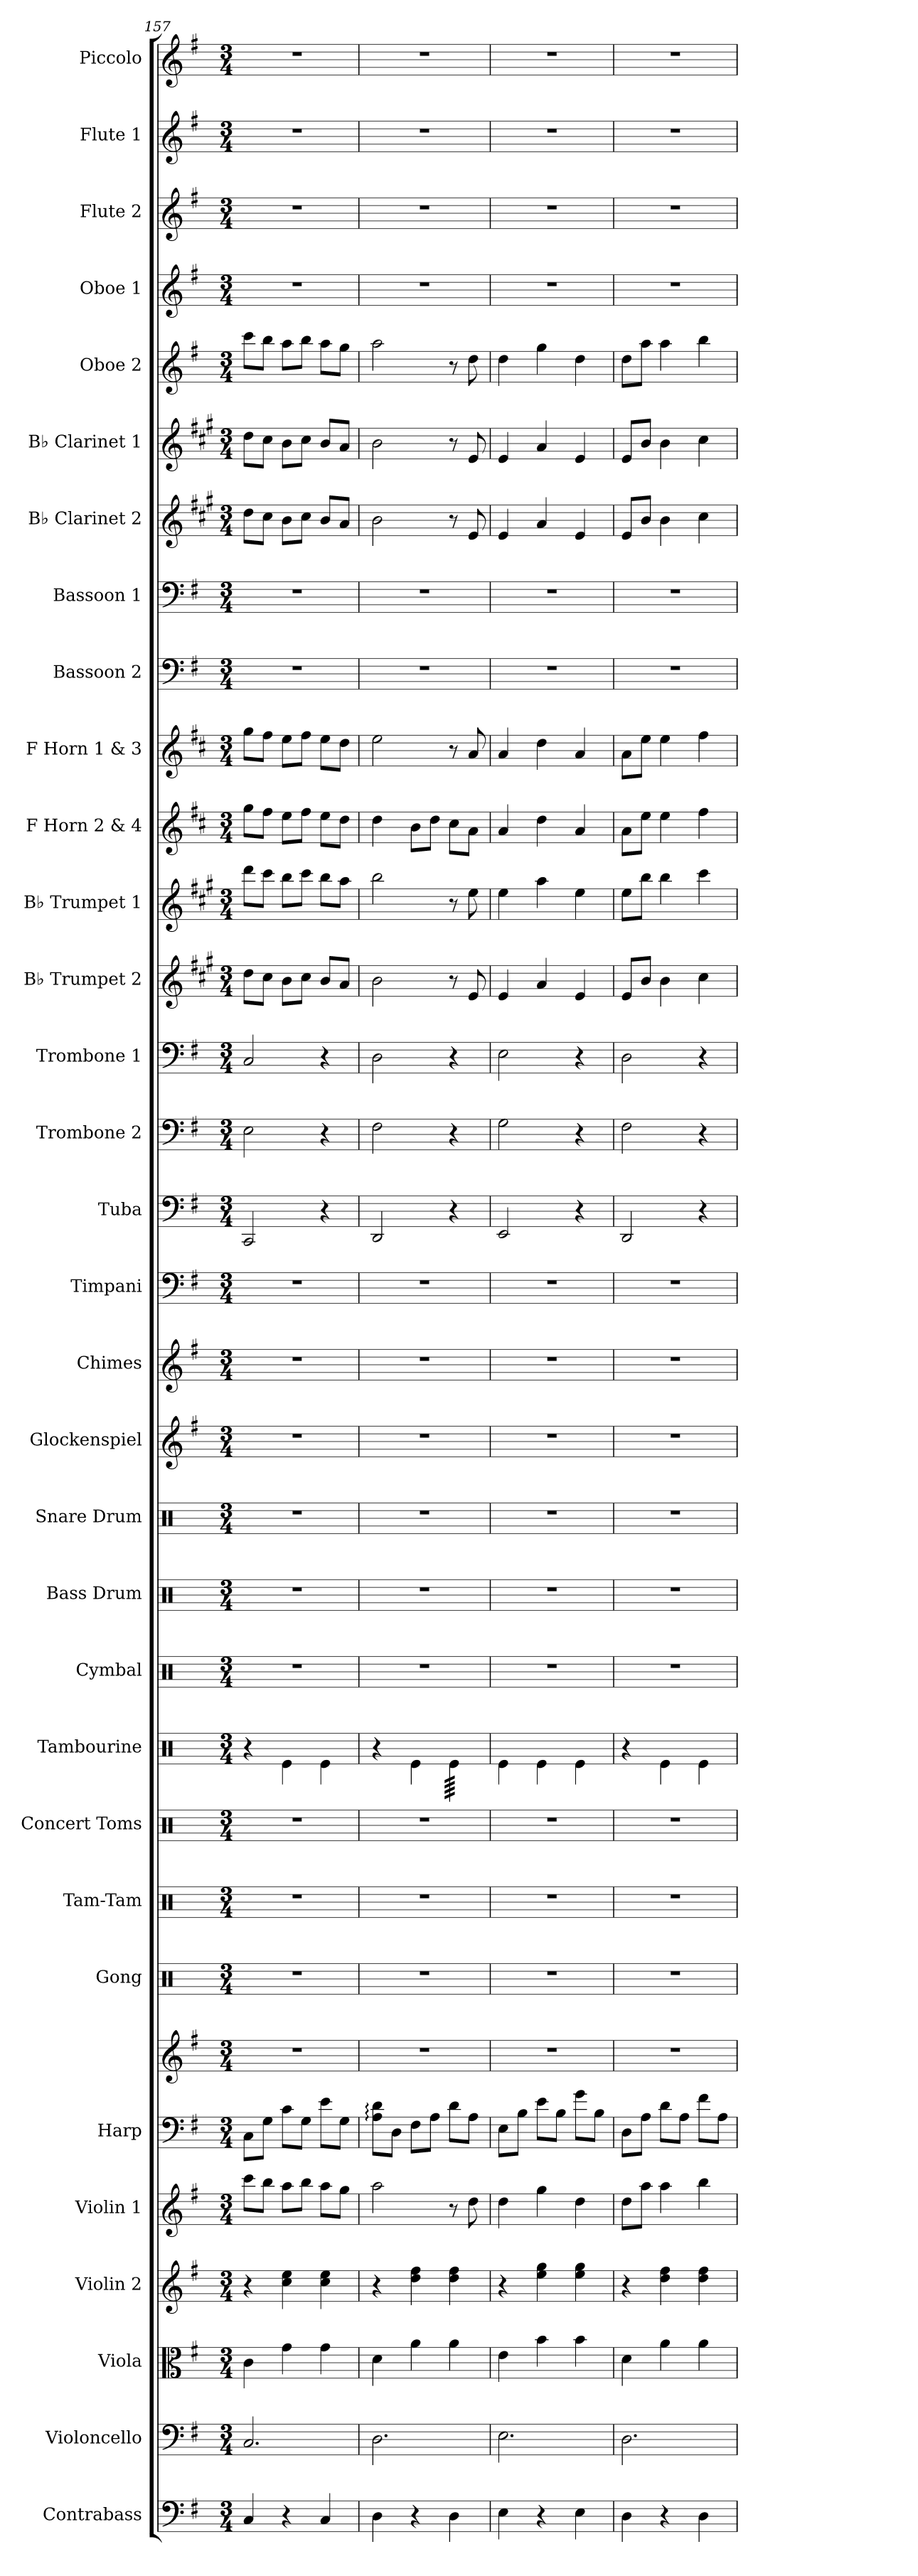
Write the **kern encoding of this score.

**kern	**kern	**kern	**kern	**kern	**kern	**kern	**kern	**kern	**kern	**kern	**kern	**kern	**kern	**kern	**kern	**kern	**kern	**kern	**kern	**kern	**kern	**kern	**kern	**kern	**kern	**kern	**kern	**kern	**kern	**kern	**kern	**kern
*part32	*part31	*part30	*part29	*part28	*part27	*part27	*part26	*part25	*part24	*part23	*part22	*part21	*part20	*part19	*part18	*part17	*part16	*part15	*part14	*part13	*part12	*part11	*part10	*part9	*part8	*part7	*part6	*part5	*part4	*part3	*part2	*part1
*staff33	*staff32	*staff31	*staff30	*staff29	*staff28	*staff27	*staff26	*staff25	*staff24	*staff23	*staff22	*staff21	*staff20	*staff19	*staff18	*staff17	*staff16	*staff15	*staff14	*staff13	*staff12	*staff11	*staff10	*staff9	*staff8	*staff7	*staff6	*staff5	*staff4	*staff3	*staff2	*staff1
*I"Contrabass	*I"Violoncello	*I"Viola	*I"Violin 2	*I"Violin 1	*I"Harp	*	*I"Gong	*I"Tam-Tam	*I"Concert Toms	*I"Tambourine	*I"Cymbal	*I"Bass Drum	*I"Snare Drum	*I"Glockenspiel	*I"Chimes	*I"Timpani	*I"Tuba	*I"Trombone 2	*I"Trombone 1	*I"B♭ Trumpet 2	*I"B♭ Trumpet 1	*I"F Horn 2 &amp; 4	*I"F Horn 1 &amp; 3	*I"Bassoon 2	*I"Bassoon 1	*I"B♭ Clarinet 2	*I"B♭ Clarinet 1	*I"Oboe 2	*I"Oboe 1	*I"Flute 2	*I"Flute 1	*I"Piccolo
*I'Cb.	*I'Vc.	*I'Vla.	*I'Vln. 2	*I'Vln. 1	*I'Hrp.	*	*I'Gong	*I'Tam	*I'C. Toms	*I'Tamb.	*I'Cym.	*I'B. Dr.	*I'Sn. Dr.	*I'Glock.	*I'Cme.	*I'Timp.	*I'Tba.	*I'Tbn. 2	*I'Tbn. 1	*I'B♭ Tpt. 2	*I'B♭ Tpt. 1	*I'F Hn. 2 4	*I'F Hn. 1 3	*I'Bsn. 2	*I'Bsn. 1	*I'B♭ Cl. 2	*I'B♭ Cl. 1	*I'Ob. 2	*I'Ob. 1	*I'Fl. 2	*I'Fl. 1	*I'Picc.
*clefF4	*clefF4	*clefC3	*clefG2	*clefG2	*clefF4	*clefG2	*clefX	*clefX	*clefX	*clefX	*clefX	*clefX	*clefX	*clefG2	*clefG2	*clefF4	*clefF4	*clefF4	*clefF4	*clefG2	*clefG2	*clefG2	*clefG2	*clefF4	*clefF4	*clefG2	*clefG2	*clefG2	*clefG2	*clefG2	*clefG2	*clefG2
*ITrd7c12	*	*	*	*	*	*	*	*	*	*	*	*	*	*ITrd-14c-24	*	*	*	*	*	*ITrd1c2	*ITrd1c2	*ITrd4c7	*ITrd4c7	*	*	*ITrd1c2	*ITrd1c2	*	*	*	*	*ITrd-7c-12
*k[f#]	*k[f#]	*k[f#]	*k[f#]	*k[f#]	*k[f#]	*k[f#]	*k[]	*k[]	*k[]	*k[]	*k[]	*k[]	*k[]	*k[f#]	*k[f#]	*k[f#]	*k[f#]	*k[f#]	*k[f#]	*k[f#]	*k[f#]	*k[f#]	*k[f#]	*k[f#]	*k[f#]	*k[f#]	*k[f#]	*k[f#]	*k[f#]	*k[f#]	*k[f#]	*k[f#]
*M3/4	*M3/4	*M3/4	*M3/4	*M3/4	*M3/4	*M3/4	*M3/4	*M3/4	*M3/4	*M3/4	*M3/4	*M3/4	*M3/4	*M3/4	*M3/4	*M3/4	*M3/4	*M3/4	*M3/4	*M3/4	*M3/4	*M3/4	*M3/4	*M3/4	*M3/4	*M3/4	*M3/4	*M3/4	*M3/4	*M3/4	*M3/4	*M3/4
=157	=157	=157	=157	=157	=157	=157	=157	=157	=157	=157	=157	=157	=157	=157	=157	=157	=157	=157	=157	=157	=157	=157	=157	=157	=157	=157	=157	=157	=157	=157	=157	=157
4CC/	2.C/	4c\	4r	8ccc\L	8C\L	2.r	2.r	2.r	2.r	4r	2.r	2.r	2.r	2.r	2.r	2.r	2CC/	2E\	2C/	8cc\L	8ccc\L	8cc\L	8cc\L	2.r	2.r	8cc\L	8cc\L	8ccc\L	2.r	2.r	2.r	2.r
.	.	.	.	8bb\J	8G\J	.	.	.	.	.	.	.	.	.	.	.	.	.	.	8b\J	8bb\J	8b\J	8b\J	.	.	8b\J	8b\J	8bb\J	.	.	.	.
4r	.	4g\	4cc\ 4ee\	8aa\L	8c\L	.	.	.	.	4Re\	.	.	.	.	.	.	.	.	.	8a\L	8aa\L	8a\L	8a\L	.	.	8a\L	8a\L	8aa\L	.	.	.	.
.	.	.	.	8bb\J	8G\J	.	.	.	.	.	.	.	.	.	.	.	.	.	.	8b\J	8bb\J	8b\J	8b\J	.	.	8b\J	8b\J	8bb\J	.	.	.	.
4CC/	.	4g\	4cc\ 4ee\	8aa\L	8e\L	.	.	.	.	4Re\	.	.	.	.	.	.	4r	4r	4r	8a/L	8aa\L	8a\L	8a\L	.	.	8a/L	8a/L	8aa\L	.	.	.	.
.	.	.	.	8gg\J	8G\J	.	.	.	.	.	.	.	.	.	.	.	.	.	.	8g/J	8gg\J	8g\J	8g\J	.	.	8g/J	8g/J	8gg\J	.	.	.	.
=158	=158	=158	=158	=158	=158	=158	=158	=158	=158	=158	=158	=158	=158	=158	=158	=158	=158	=158	=158	=158	=158	=158	=158	=158	=158	=158	=158	=158	=158	=158	=158	=158
4DD\	2.D\	4d\	4r	2aa\	8A\: 8d\:L	2.r	2.r	2.r	2.r	4r	2.r	2.r	2.r	2.r	2.r	2.r	2DD/	2F#\	2D\	2a\	2aa\	4g\	2a\	2.r	2.r	2a\	2a\	2aa\	2.r	2.r	2.r	2.r
.	.	.	.	.	8D\J	.	.	.	.	.	.	.	.	.	.	.	.	.	.	.	.	.	.	.	.	.	.	.	.	.	.	.
4r	.	4a\	4dd\ 4ff#\	.	8F#\L	.	.	.	.	4Re\	.	.	.	.	.	.	.	.	.	.	.	8e\L	.	.	.	.	.	.	.	.	.	.
.	.	.	.	.	8A\J	.	.	.	.	.	.	.	.	.	.	.	.	.	.	.	.	8g\J	.	.	.	.	.	.	.	.	.	.
*	*	*	*	*	*	*	*	*	*	*tremolo	*	*	*	*	*	*	*	*	*	*	*	*	*	*	*	*	*	*	*	*	*	*
4DD\	.	4a\	4dd\ 4ff#\	8r	8d\L	.	.	.	.	64Re\LLLL	.	.	.	.	.	.	4r	4r	4r	8r	8r	8f#\L	8r	.	.	8r	8r	8r	.	.	.	.
.	.	.	.	.	.	.	.	.	.	64Re\	.	.	.	.	.	.	.	.	.	.	.	.	.	.	.	.	.	.	.	.	.	.
.	.	.	.	.	.	.	.	.	.	64Re\	.	.	.	.	.	.	.	.	.	.	.	.	.	.	.	.	.	.	.	.	.	.
.	.	.	.	.	.	.	.	.	.	64Re\	.	.	.	.	.	.	.	.	.	.	.	.	.	.	.	.	.	.	.	.	.	.
.	.	.	.	.	.	.	.	.	.	64Re\	.	.	.	.	.	.	.	.	.	.	.	.	.	.	.	.	.	.	.	.	.	.
.	.	.	.	.	.	.	.	.	.	64Re\	.	.	.	.	.	.	.	.	.	.	.	.	.	.	.	.	.	.	.	.	.	.
.	.	.	.	.	.	.	.	.	.	64Re\	.	.	.	.	.	.	.	.	.	.	.	.	.	.	.	.	.	.	.	.	.	.
.	.	.	.	.	.	.	.	.	.	64Re\	.	.	.	.	.	.	.	.	.	.	.	.	.	.	.	.	.	.	.	.	.	.
.	.	.	.	8dd\	8A\J	.	.	.	.	64Re\	.	.	.	.	.	.	.	.	.	8d/	8dd\	8d\J	8d/	.	.	8d/	8d/	8dd\	.	.	.	.
.	.	.	.	.	.	.	.	.	.	64Re\	.	.	.	.	.	.	.	.	.	.	.	.	.	.	.	.	.	.	.	.	.	.
.	.	.	.	.	.	.	.	.	.	64Re\	.	.	.	.	.	.	.	.	.	.	.	.	.	.	.	.	.	.	.	.	.	.
.	.	.	.	.	.	.	.	.	.	64Re\	.	.	.	.	.	.	.	.	.	.	.	.	.	.	.	.	.	.	.	.	.	.
.	.	.	.	.	.	.	.	.	.	64Re\	.	.	.	.	.	.	.	.	.	.	.	.	.	.	.	.	.	.	.	.	.	.
.	.	.	.	.	.	.	.	.	.	64Re\	.	.	.	.	.	.	.	.	.	.	.	.	.	.	.	.	.	.	.	.	.	.
.	.	.	.	.	.	.	.	.	.	64Re\	.	.	.	.	.	.	.	.	.	.	.	.	.	.	.	.	.	.	.	.	.	.
.	.	.	.	.	.	.	.	.	.	64Re\JJJJ	.	.	.	.	.	.	.	.	.	.	.	.	.	.	.	.	.	.	.	.	.	.
*	*	*	*	*	*	*	*	*	*	*Xtremolo	*	*	*	*	*	*	*	*	*	*	*	*	*	*	*	*	*	*	*	*	*	*
=159	=159	=159	=159	=159	=159	=159	=159	=159	=159	=159	=159	=159	=159	=159	=159	=159	=159	=159	=159	=159	=159	=159	=159	=159	=159	=159	=159	=159	=159	=159	=159	=159
4EE\	2.E\	4e\	4r	4dd\	8E\L	2.r	2.r	2.r	2.r	4Re\	2.r	2.r	2.r	2.r	2.r	2.r	2EE/	2G\	2E\	4d/	4dd\	4d/	4d/	2.r	2.r	4d/	4d/	4dd\	2.r	2.r	2.r	2.r
.	.	.	.	.	8B\J	.	.	.	.	.	.	.	.	.	.	.	.	.	.	.	.	.	.	.	.	.	.	.	.	.	.	.
4r	.	4b\	4ee\ 4gg\	4gg\	8e\L	.	.	.	.	4Re\	.	.	.	.	.	.	.	.	.	4g/	4gg\	4g\	4g\	.	.	4g/	4g/	4gg\	.	.	.	.
.	.	.	.	.	8B\J	.	.	.	.	.	.	.	.	.	.	.	.	.	.	.	.	.	.	.	.	.	.	.	.	.	.	.
4EE\	.	4b\	4ee\ 4gg\	4dd\	8g\L	.	.	.	.	4Re\	.	.	.	.	.	.	4r	4r	4r	4d/	4dd\	4d/	4d/	.	.	4d/	4d/	4dd\	.	.	.	.
.	.	.	.	.	8B\J	.	.	.	.	.	.	.	.	.	.	.	.	.	.	.	.	.	.	.	.	.	.	.	.	.	.	.
=160	=160	=160	=160	=160	=160	=160	=160	=160	=160	=160	=160	=160	=160	=160	=160	=160	=160	=160	=160	=160	=160	=160	=160	=160	=160	=160	=160	=160	=160	=160	=160	=160
4DD\	2.D\	4d\	4r	8dd\L	8D\L	2.r	2.r	2.r	2.r	4r	2.r	2.r	2.r	2.r	2.r	2.r	2DD/	2F#\	2D\	8d/L	8dd\L	8d\L	8d\L	2.r	2.r	8d/L	8d/L	8dd\L	2.r	2.r	2.r	2.r
.	.	.	.	8aa\J	8A\J	.	.	.	.	.	.	.	.	.	.	.	.	.	.	8a/J	8aa\J	8a\J	8a\J	.	.	8a/J	8a/J	8aa\J	.	.	.	.
4r	.	4a\	4dd\ 4ff#\	4aa\	8d\L	.	.	.	.	4Re\	.	.	.	.	.	.	.	.	.	4a\	4aa\	4a\	4a\	.	.	4a\	4a\	4aa\	.	.	.	.
.	.	.	.	.	8A\J	.	.	.	.	.	.	.	.	.	.	.	.	.	.	.	.	.	.	.	.	.	.	.	.	.	.	.
4DD\	.	4a\	4dd\ 4ff#\	4bb\	8f#\L	.	.	.	.	4Re\	.	.	.	.	.	.	4r	4r	4r	4b\	4bb\	4b\	4b\	.	.	4b\	4b\	4bb\	.	.	.	.
.	.	.	.	.	8A\J	.	.	.	.	.	.	.	.	.	.	.	.	.	.	.	.	.	.	.	.	.	.	.	.	.	.	.
=	=	=	=	=	=	=	=	=	=	=	=	=	=	=	=	=	=	=	=	=	=	=	=	=	=	=	=	=	=	=	=	=
*-	*-	*-	*-	*-	*-	*-	*-	*-	*-	*-	*-	*-	*-	*-	*-	*-	*-	*-	*-	*-	*-	*-	*-	*-	*-	*-	*-	*-	*-	*-	*-	*-
